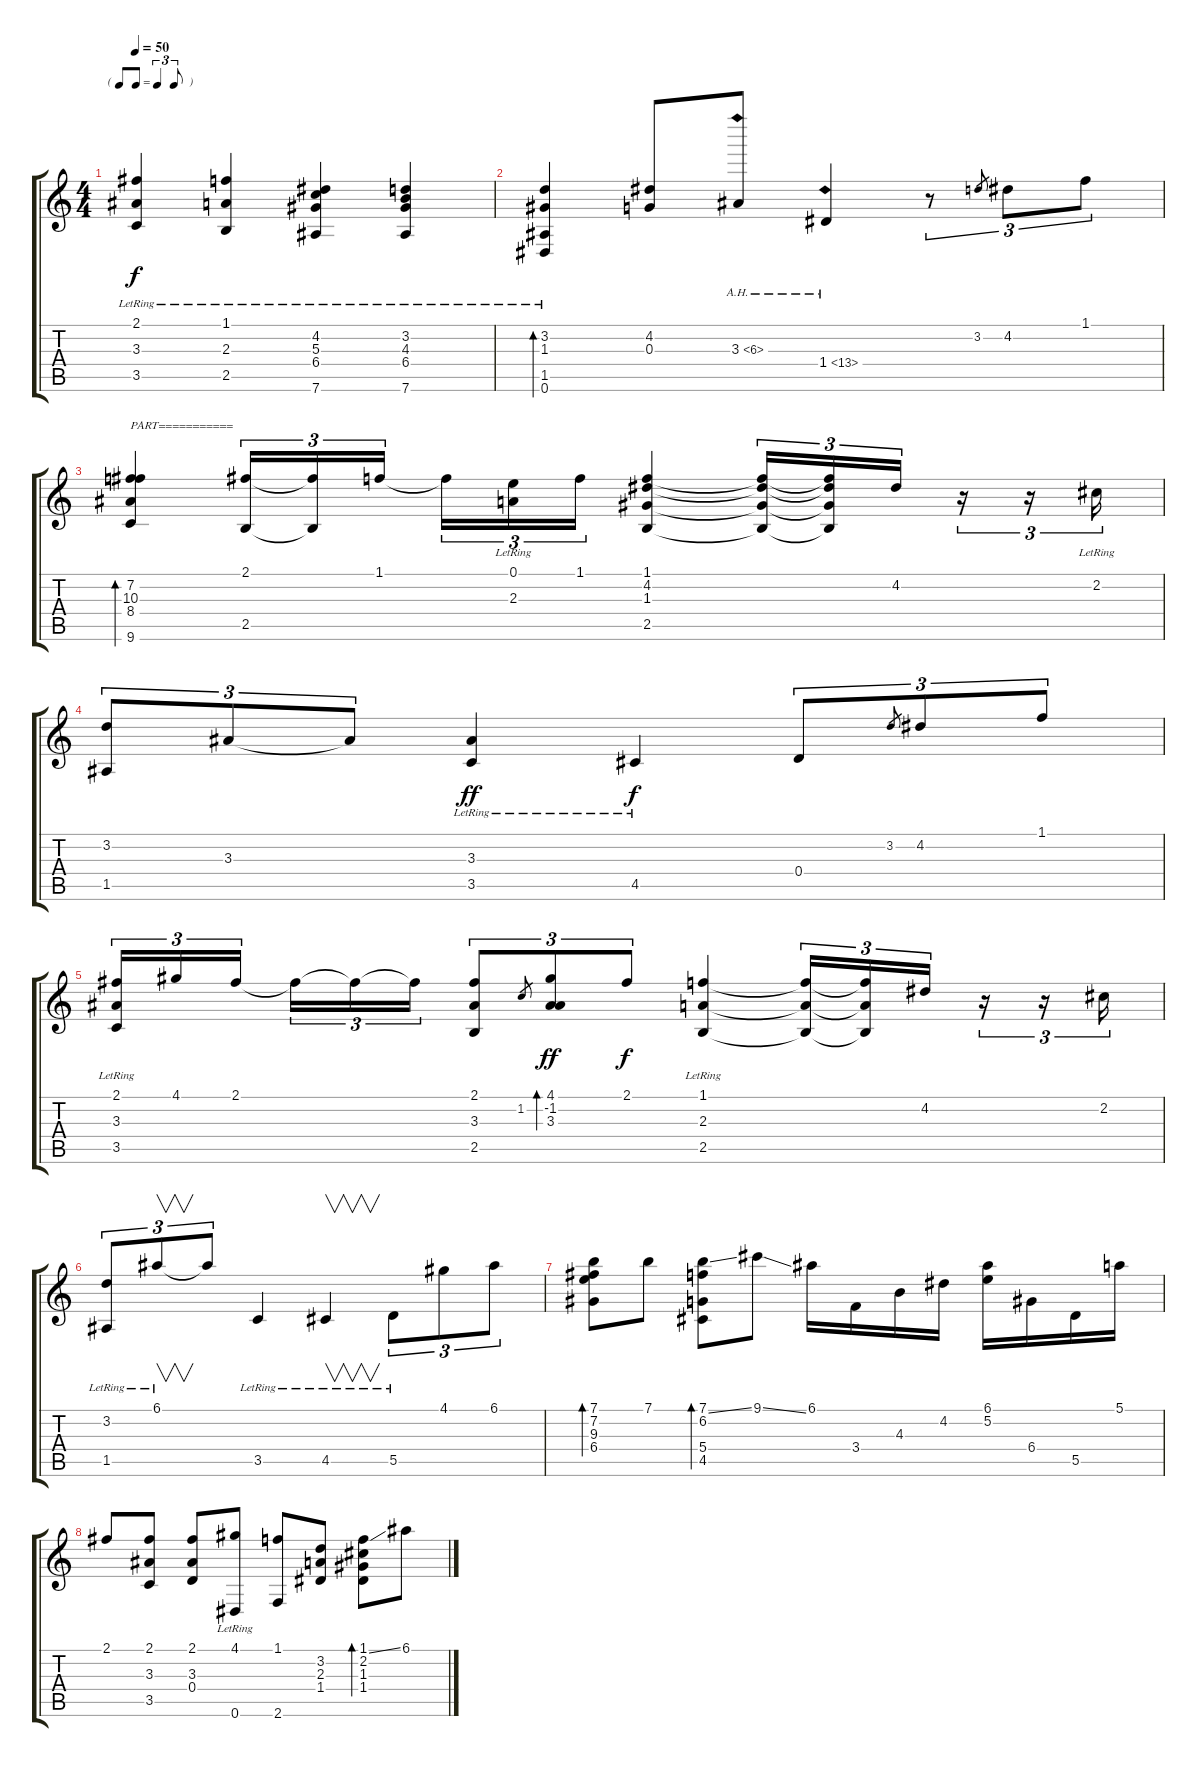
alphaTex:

\track "" {instrument acousticguitarnylon}
\staff {score tabs}
\tuning (E4 B3 G3 D3 A2 Eb2) {hide}
\ts (4 4)
\tf triplet8th
\tempo 50
\clef g2
\ks c
(2.1 3.3 3.5{lr}).4{dy f} (1.1 2.3 2.5{lr}).4 (4.2 5.3 6.4 7.6{lr}).4 (3.2 4.3 6.4 7.6{lr}).4 |
(3.2 1.3 1.5{lr} 0.6{lr}).4{bd 120} (4.2 0.3).8 3.3{ah 3}.8 1.4{ah 12}.4 r.8{tu (3 2)} 3.2.8{gr} 4.2.8{tu (3 2)} 1.1.8{tu (3 2)} |
(7.2 10.3 8.4 9.6).4{bd 120 txt "PART==========="} (2.1 2.5).16{tu (3 2)} (2.1{t} 2.5{t}).16{tu (3 2)} 1.1.16{tu (3 2)} 1.1{t}.16{tu (3 2)} (0.1 2.3{lr}).16{tu (3 2)} 1.1.16{tu (3 2)} (1.1 4.2 1.3 2.5).4 (1.1{t} 4.2{t} 1.3{t} 2.5{t}).16{tu (3 2)} (1.1{t} 4.2{t} 1.3{t} 2.5{t}).16{tu (3 2)} 4.2.16{tu (3 2)} r.16{tu (3 2)} r.16{tu (3 2)} 2.2{lr}.16{tu (3 2)} |
(3.2 1.5).8{tu (3 2)} 3.3.8{tu (3 2)} 3.3{t}.8{tu (3 2)} (3.3 3.5{lr}).4{dy ff} 4.5{lr}.4{dy f} 0.4.8{tu (3 2)} 3.2.8{gr} 4.2.8{tu (3 2)} 1.1.8{tu (3 2)} |
(2.1 3.3 3.5{lr}).16{tu (3 2)} 4.1.16{tu (3 2)} 2.1.16{tu (3 2)} 2.1{t}.16{tu (3 2)} 2.1{t}.16{tu (3 2)} 2.1{t}.16{tu (3 2)} (2.1 3.3 2.5).8{tu (3 2)} 1.2.8{gr} (4.1 -1.2 3.3).8{tu (3 2) bd 60 dy ff} 2.1.8{tu (3 2) dy f} (1.1 2.3 2.5{lr}).4 (1.1{t} 2.3{t} 2.5{t}).16{tu (3 2)} (1.1{t} 2.3{t} 2.5{t}).16{tu (3 2)} 4.2.16{tu (3 2)} r.16{tu (3 2)} r.16{tu (3 2)} 2.2.16{tu (3 2)} |
(3.2 1.5{lr}).8{tu (3 2)} 6.1{lr}.8{v tu (3 2)} 6.1{t}.8{tu (3 2)} 3.5{lr}.4 4.5{lr}.4{v} 5.5{lr}.8{tu (3 2)} 4.1.8{tu (3 2)} 6.1.8{tu (3 2)} |
(7.1 7.2 9.3 6.4).8{bd 120} 7.1.8 (7.1{ss} 6.2 5.4 4.5).8{bd 120} 9.1{ss}.8 6.1.16 3.4.16 4.3.16 4.2.16 (6.1 5.2).16 6.4.16 5.5.16 5.1.16 |
2.1.8 (2.1 3.3 3.5).8 (2.1 3.3 0.4).8 (4.1 0.6{lr}).8 (1.1 2.6).8 (3.2 2.3 1.4).8 (1.1{ss} 2.2 1.3 1.4).8{bd 60} 6.1.8
